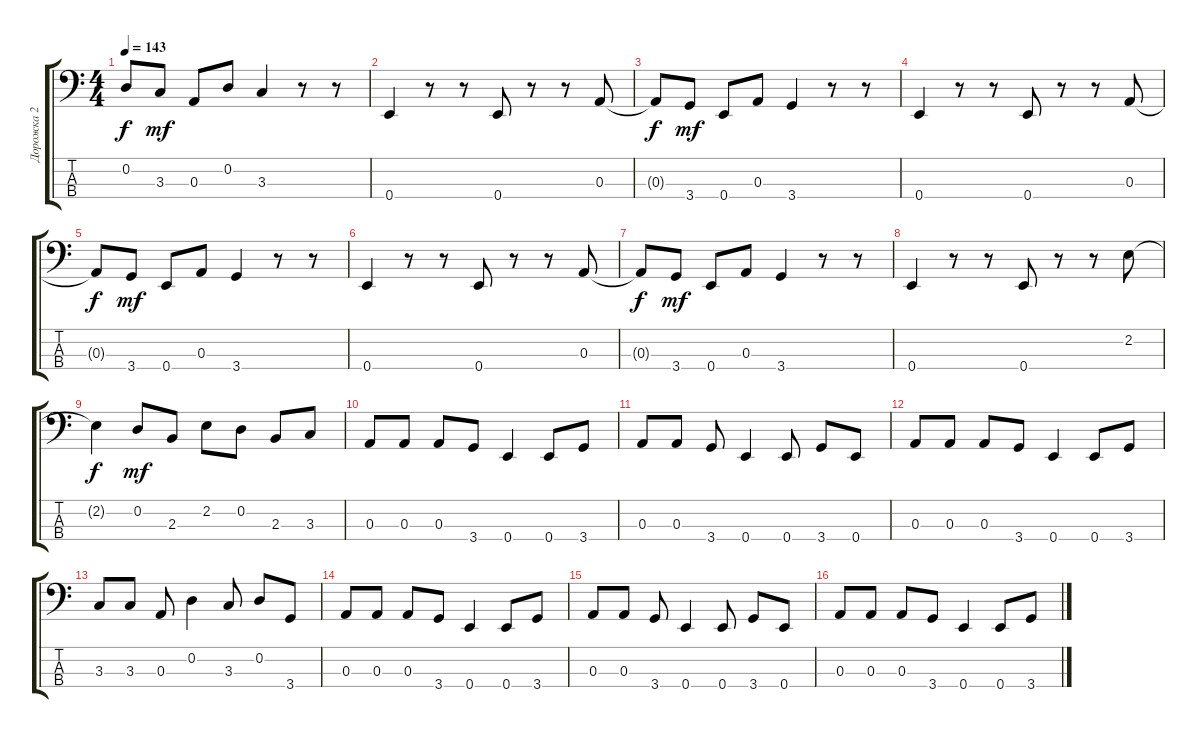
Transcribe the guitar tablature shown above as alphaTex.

\track ("Дорожка 2" "Дорожка 2") {instrument electricbasspick}
\staff {score tabs}
\tuning (G2 D2 A1 E1) {hide}
\ts (4 4)
\tempo 143
\clef f4
\ks c
0.2{t}.8{dy f} 3.3.8{dy mf} 0.3.8 0.2.8 3.3.4 r.8 r.8 |
0.4.4 r.8 r.8 0.4.8 r.8 r.8 0.3.8 |
0.3{t}.8{dy f} 3.4.8{dy mf} 0.4.8 0.3.8 3.4.4 r.8 r.8 |
0.4.4 r.8 r.8 0.4.8 r.8 r.8 0.3.8 |
0.3{t}.8{dy f} 3.4.8{dy mf} 0.4.8 0.3.8 3.4.4 r.8 r.8 |
0.4.4 r.8 r.8 0.4.8 r.8 r.8 0.3.8 |
0.3{t}.8{dy f} 3.4.8{dy mf} 0.4.8 0.3.8 3.4.4 r.8 r.8 |
0.4.4 r.8 r.8 0.4.8 r.8 r.8 2.2.8 |
2.2{t}.4{dy f} 0.2.8{dy mf} 2.3.8 2.2.8 0.2.8 2.3.8 3.3.8 |
0.3.8 0.3.8 0.3.8 3.4.8 0.4.4 0.4.8 3.4.8 |
0.3.8 0.3.8 3.4.8 0.4.4 0.4.8 3.4.8 0.4.8 |
0.3.8 0.3.8 0.3.8 3.4.8 0.4.4 0.4.8 3.4.8 |
3.3.8 3.3.8 0.3.8 0.2.4 3.3.8 0.2.8 3.4.8 |
0.3.8 0.3.8 0.3.8 3.4.8 0.4.4 0.4.8 3.4.8 |
0.3.8 0.3.8 3.4.8 0.4.4 0.4.8 3.4.8 0.4.8 |
0.3.8 0.3.8 0.3.8 3.4.8 0.4.4 0.4.8 3.4.8
